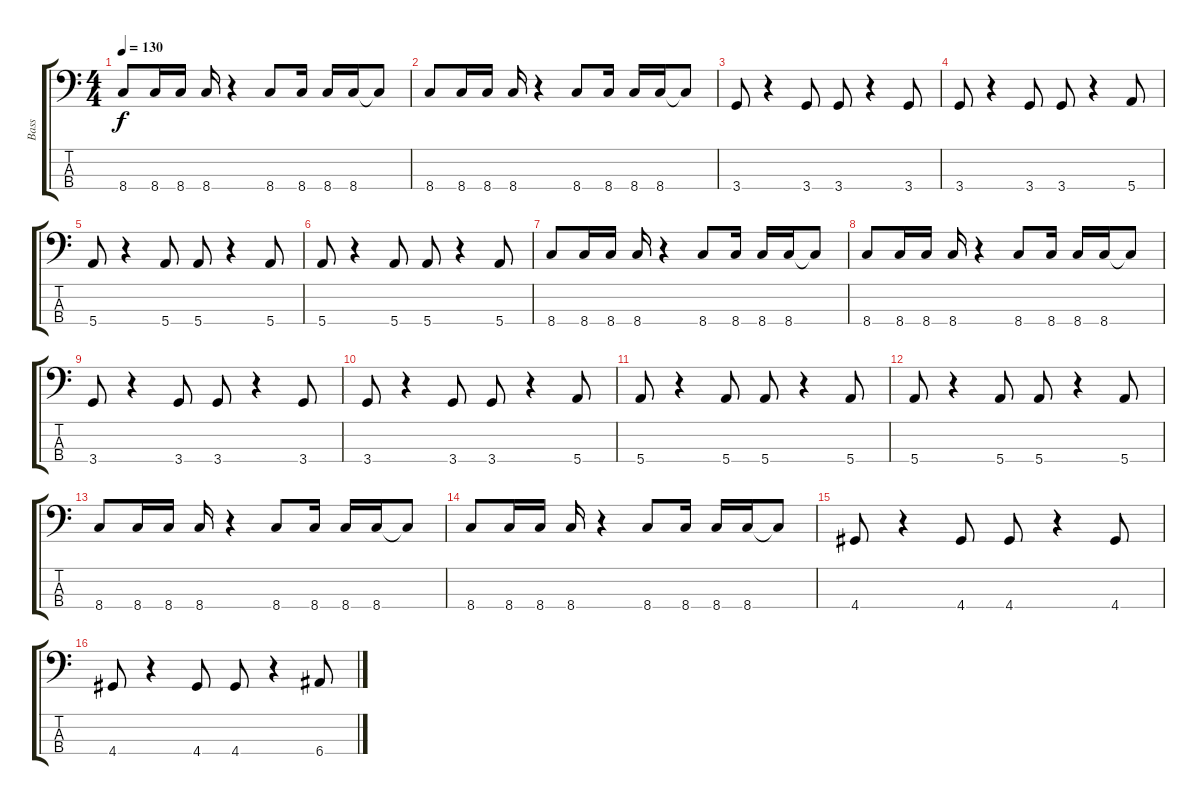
\track ("Bass" "Bass") {instrument acousticbass}
\staff {score tabs}
\tuning (G2 D2 A1 E1) {hide}
\ts (4 4)
\tempo 130
\clef f4
\ks c
8.4.8{dy f} 8.4.16 8.4.16 8.4.16 r.4 8.4.8 8.4.16 8.4.16 8.4.16 8.4{t}.8 |
8.4.8 8.4.16 8.4.16 8.4.16 r.4 8.4.8 8.4.16 8.4.16 8.4.16 8.4{t}.8 |
3.4.8 r.4 3.4.8 3.4.8 r.4 3.4.8 |
3.4.8 r.4 3.4.8 3.4.8 r.4 5.4.8 |
5.4.8 r.4 5.4.8 5.4.8 r.4 5.4.8 |
5.4.8 r.4 5.4.8 5.4.8 r.4 5.4.8 |
8.4.8 8.4.16 8.4.16 8.4.16 r.4 8.4.8 8.4.16 8.4.16 8.4.16 8.4{t}.8 |
8.4.8 8.4.16 8.4.16 8.4.16 r.4 8.4.8 8.4.16 8.4.16 8.4.16 8.4{t}.8 |
3.4.8 r.4 3.4.8 3.4.8 r.4 3.4.8 |
3.4.8 r.4 3.4.8 3.4.8 r.4 5.4.8 |
5.4.8 r.4 5.4.8 5.4.8 r.4 5.4.8 |
5.4.8 r.4 5.4.8 5.4.8 r.4 5.4.8 |
8.4.8 8.4.16 8.4.16 8.4.16 r.4 8.4.8 8.4.16 8.4.16 8.4.16 8.4{t}.8 |
8.4.8 8.4.16 8.4.16 8.4.16 r.4 8.4.8 8.4.16 8.4.16 8.4.16 8.4{t}.8 |
4.4.8 r.4 4.4.8 4.4.8 r.4 4.4.8 |
4.4.8 r.4 4.4.8 4.4.8 r.4 6.4.8
